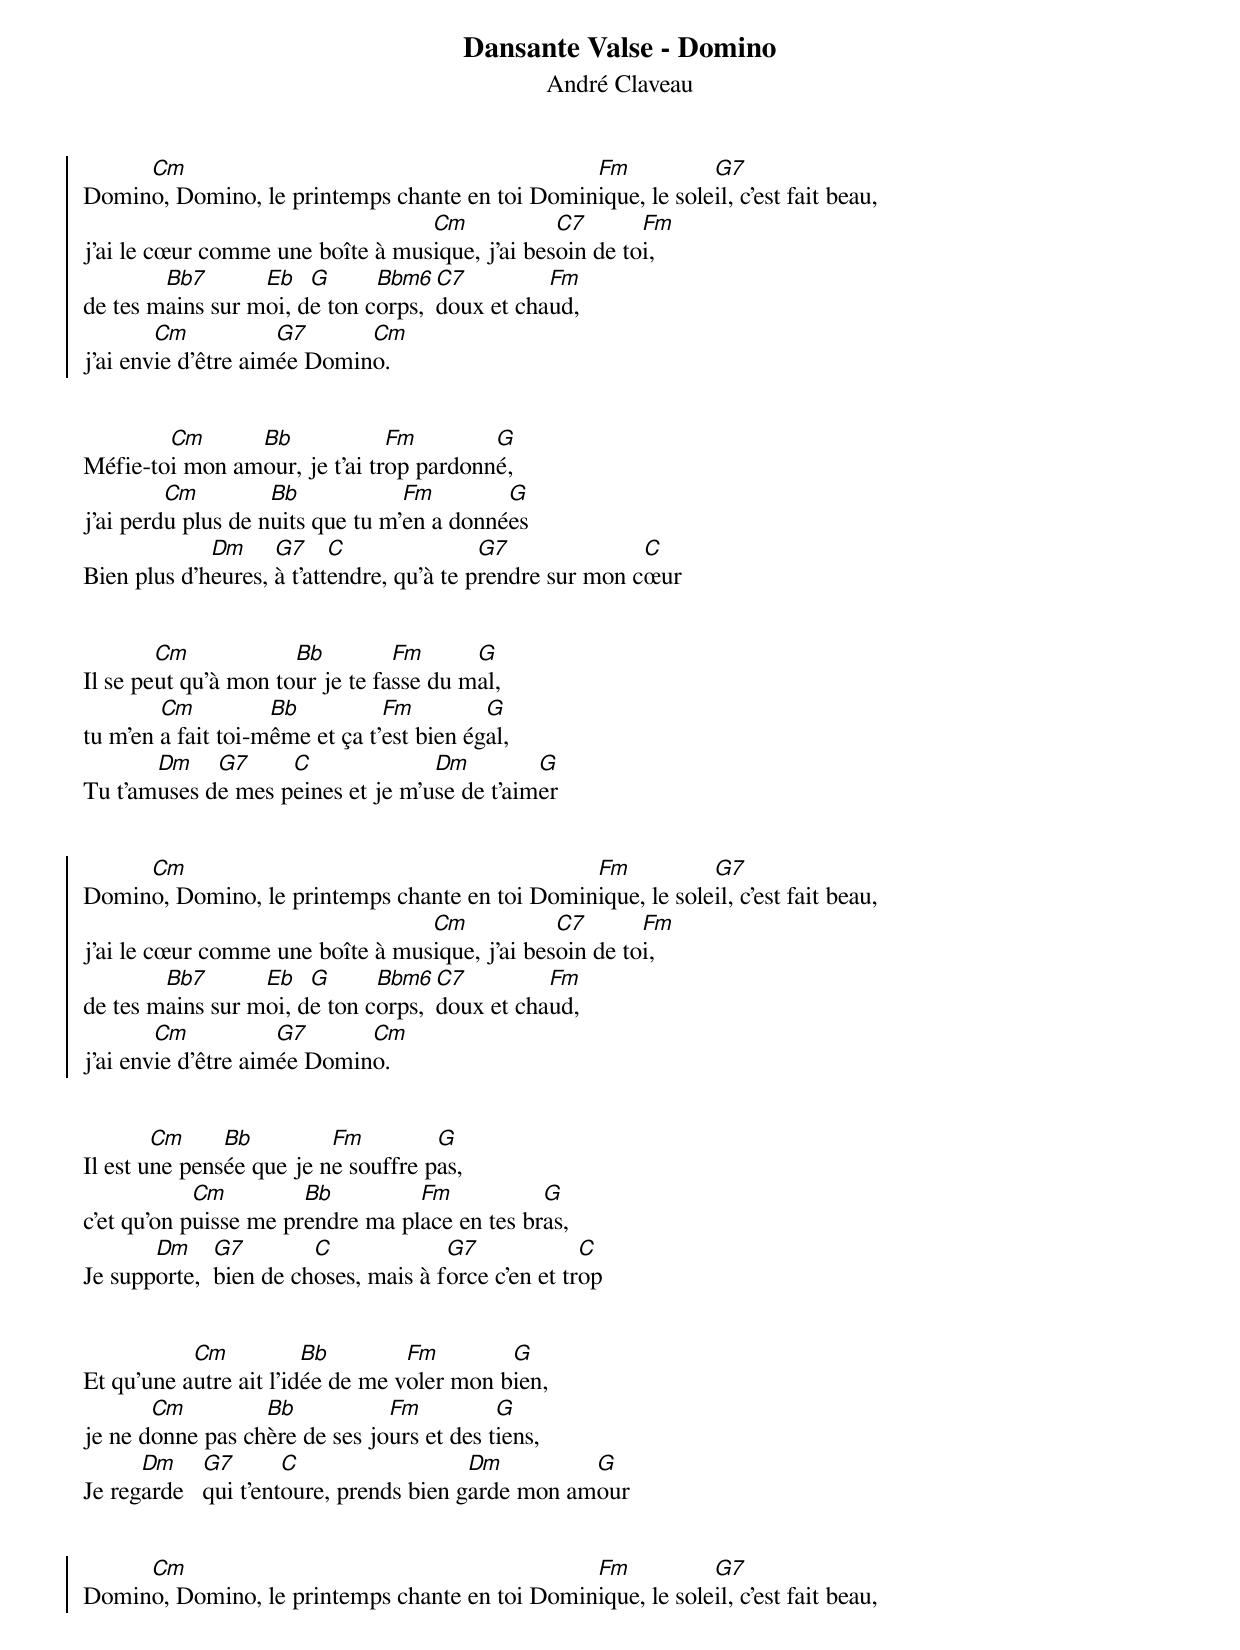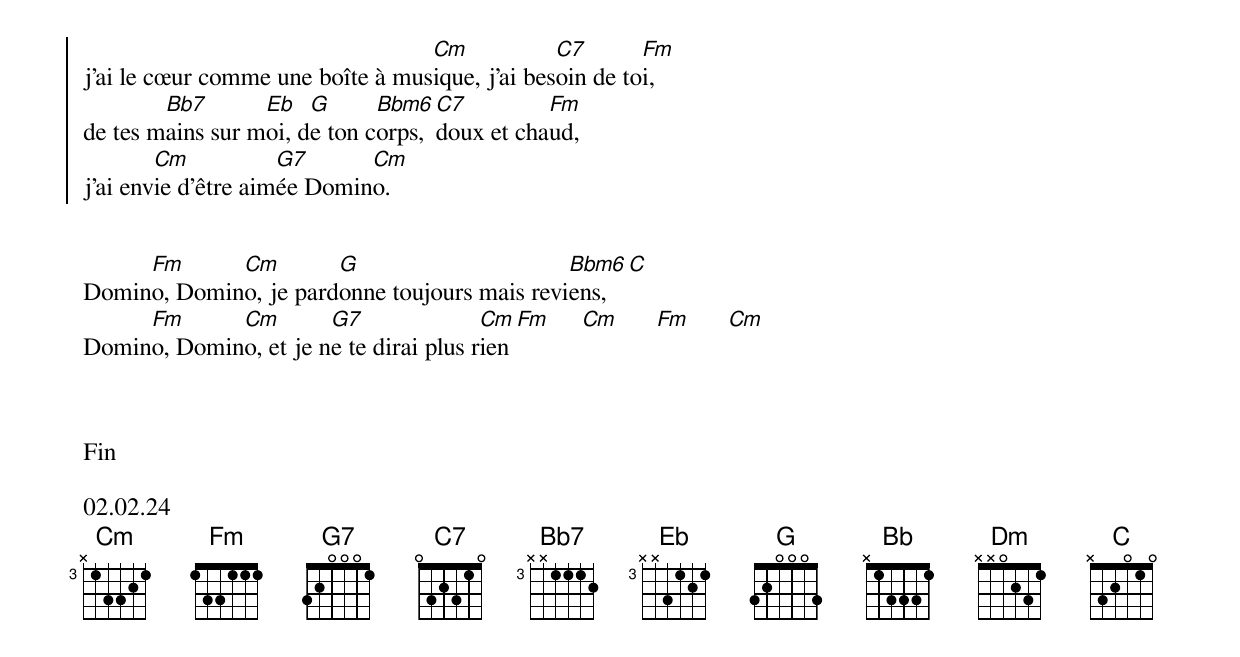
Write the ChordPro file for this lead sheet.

{title: Dansante Valse - Domino}
{subtitle: André Claveau }
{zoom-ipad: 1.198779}


{soc}
Domin[Cm]o, Domino, le printemps chante en toi Domin[Fm]ique, le sole[G7]il, c’est fait beau,
j’ai le cœur comme une boîte à mus[Cm]ique, j’ai bes[C7]oin de to[Fm]i,
de tes m[Bb7]ains sur m[Eb]oi, d[G]e ton c[Bbm6]orps, [C7]doux et cha[Fm]ud,
j’ai env[Cm]ie d’être aim[G7]ée Domin[Cm]o.
{eoc}


Méfie-to[Cm]i mon am[Bb]our, je t’ai tr[Fm]op pardonn[G]é,
j’ai perd[Cm]u plus de n[Bb]uits que tu m’[Fm]en a donné[G]es
Bien plus d’h[Dm]eures, [G7]à t’att[C]endre, qu’à te p[G7]rendre sur mon c[C]œur


Il se pe[Cm]ut qu’à mon to[Bb]ur je te fa[Fm]sse du m[G]al,
tu m’en [Cm]a fait toi-m[Bb]ême et ça t’[Fm]est bien ég[G]al,
Tu t’am[Dm]uses d[G7]e mes p[C]eines et je m’u[Dm]se de t’aim[G]er


{soc}
Domin[Cm]o, Domino, le printemps chante en toi Domin[Fm]ique, le sole[G7]il, c’est fait beau,
j’ai le cœur comme une boîte à mus[Cm]ique, j’ai bes[C7]oin de to[Fm]i,
de tes m[Bb7]ains sur m[Eb]oi, d[G]e ton c[Bbm6]orps, [C7]doux et cha[Fm]ud,
j’ai env[Cm]ie d’être aim[G7]ée Domin[Cm]o.
{eoc}


Il est u[Cm]ne pens[Bb]ée que je n[Fm]e souffre p[G]as,
c’et qu’on p[Cm]uisse me pr[Bb]endre ma pl[Fm]ace en tes br[G]as,
Je supp[Dm]orte,  [G7]bien de ch[C]oses, mais à f[G7]orce c’en et tr[C]op


Et qu’une a[Cm]utre ait l’id[Bb]ée de me v[Fm]oler mon b[G]ien,
je ne d[Cm]onne pas ch[Bb]ère de ses jo[Fm]urs et des t[G]iens,
Je reg[Dm]arde   [G7]qui t’ent[C]oure, prends bien g[Dm]arde mon am[G]our


{soc}
Domin[Cm]o, Domino, le printemps chante en toi Domin[Fm]ique, le sole[G7]il, c’est fait beau,
j’ai le cœur comme une boîte à mus[Cm]ique, j’ai bes[C7]oin de to[Fm]i,
de tes m[Bb7]ains sur m[Eb]oi, d[G]e ton c[Bbm6]orps, [C7]doux et cha[Fm]ud,
j’ai env[Cm]ie d’être aim[G7]ée Domin[Cm]o.
{eoc}


Domin[Fm]o, Domin[Cm]o, je pard[G]onne toujours mais revi[Bbm6]ens,[C]
Domin[Fm]o, Domin[Cm]o, et je n[G7]e te dirai plus r[Cm]ien[Fm]     [Cm]      [Fm]      [Cm]



Fin

02.02.24
